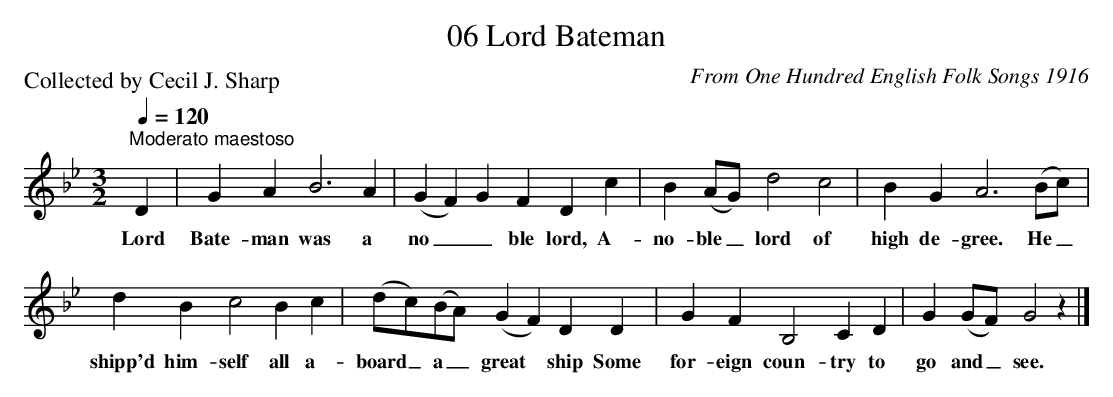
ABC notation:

X:1
T:06 Lord Bateman
C:From One Hundred English Folk Songs 1916
P:Collected by Cecil J. Sharp
Q:1/4=120
L:1/4
M:3/2
K:Gm
"^Moderato maestoso" D | G A B3 A | (G F) G F D c | B (A/G/) d2 c2 | B G A3 (B/c/) |$ d B c2 B c |
w: Lord|Bate- man was a|no _ _ ble lord, A-|no- ble _ lord of|high de- gree. He _|shipp'd him- self all a-|
(d/c/)(B/A/) (G F) D D | G F B,2 C D | G (G/F/) G2 z |]
w: board _ a _ great * ship Some|for- eign coun- try to|go and _ see.|
